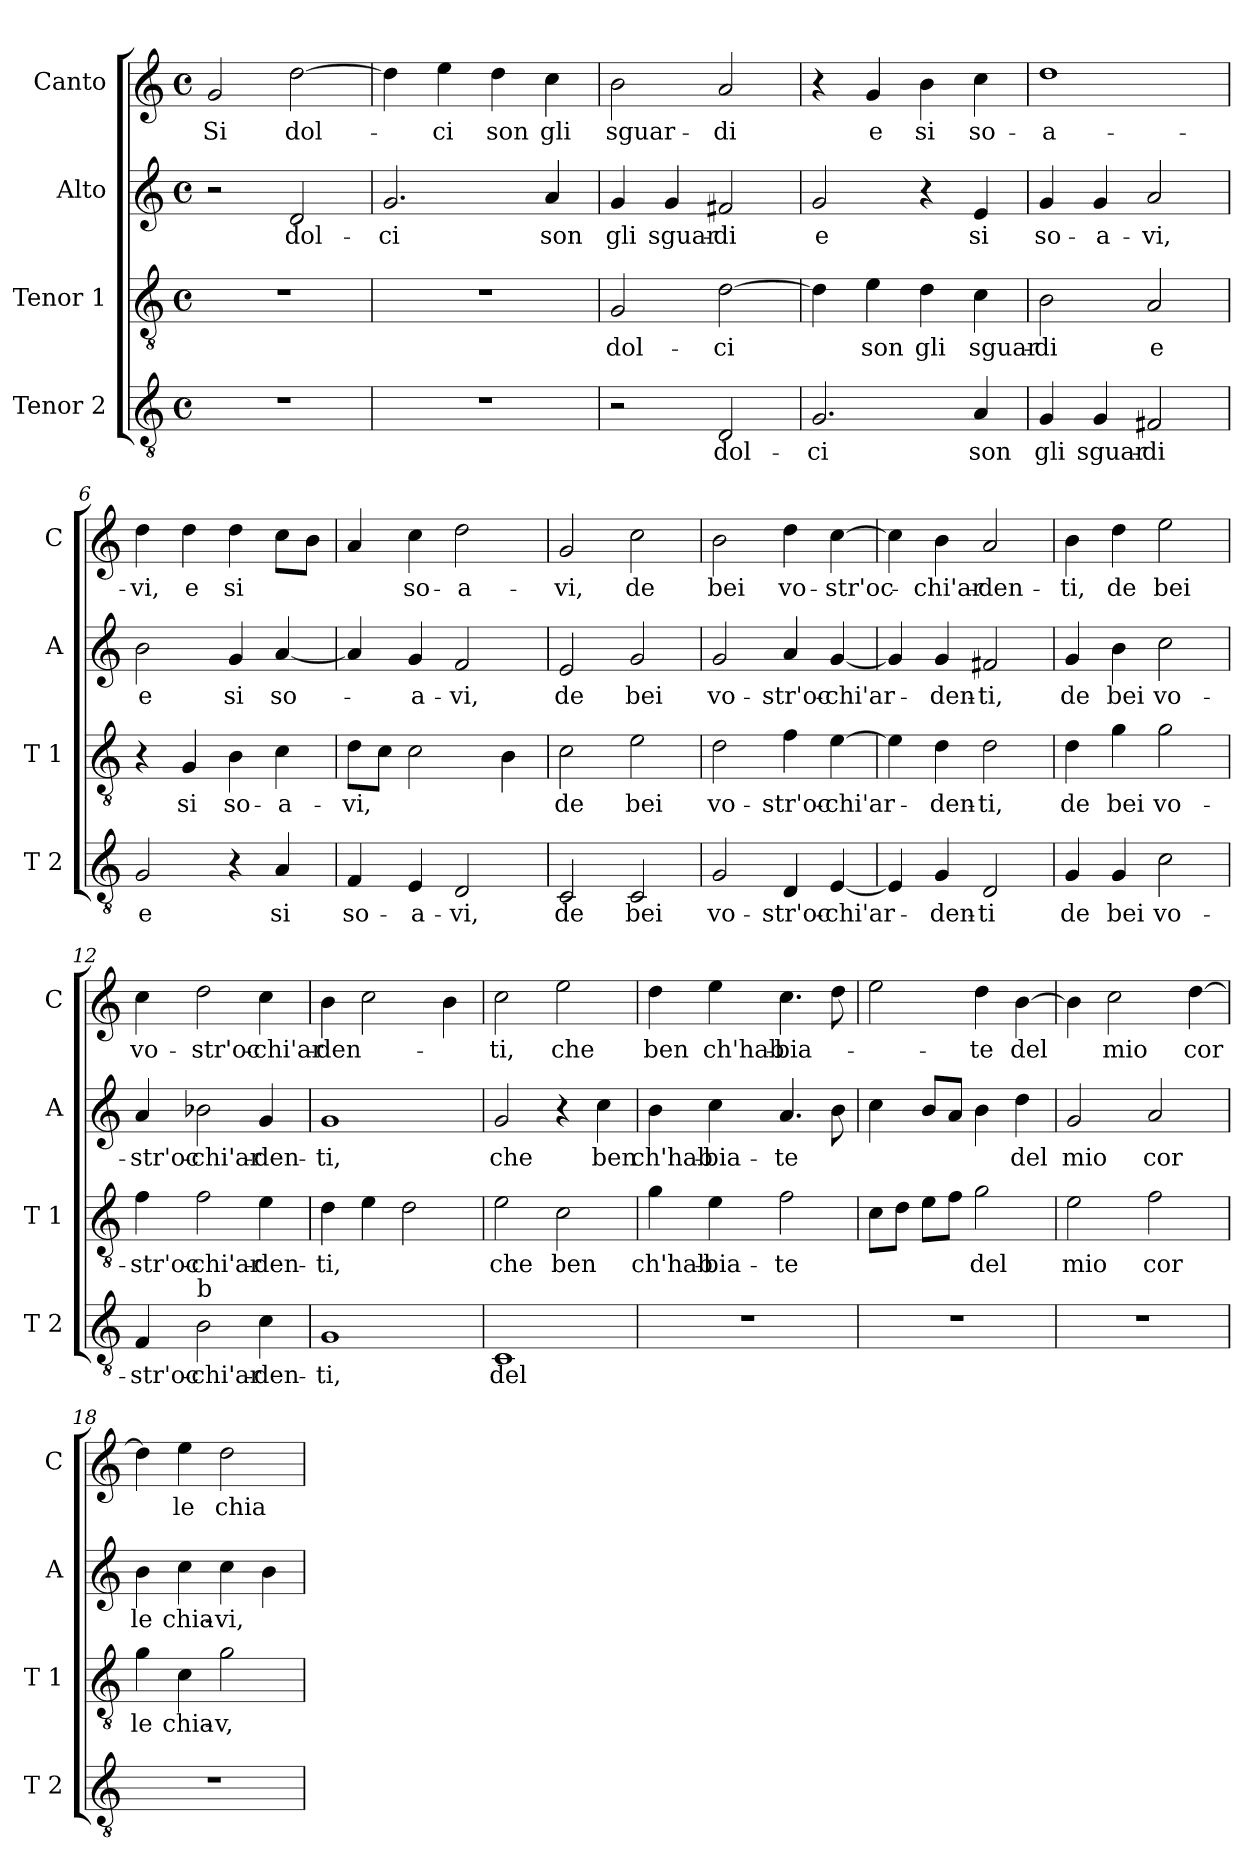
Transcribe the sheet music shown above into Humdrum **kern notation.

**kern	**text	**kern	**text	**kern	**text	**kern	**text
*part4	*part4	*part3	*part3	*part2	*part2	*part1	*part1
*staff4	*staff4	*staff3	*staff3	*staff2	*staff2	*staff1	*staff1
*I"Tenor 2	*	*I"Tenor 1	*	*I"Alto	*	*I"Canto	*
*I'T 2	*	*I'T 1	*	*I'A	*	*I'C	*
*clefGv2	*	*clefGv2	*	*clefG2	*	*clefG2	*
*k[]	*	*k[]	*	*k[]	*	*k[]	*
*C:	*	*C:	*	*C:	*	*C:	*
*M4/4	*	*M4/4	*	*M4/4	*	*M4/4	*
*met(c)	*	*met(c)	*	*met(c)	*	*met(c)	*
=1	=1	=1	=1	=1	=1	=1	=1
!	!	!	!	!	!	!	!LO:LY:b
1r	.	1r	.	2r	.	2g/	Si
!	!	!	!	!	!LO:LY:b	!	!LO:LY:b
.	.	.	.	2d/	dol-	[2dd\	dol-
=2	=2	=2	=2	=2	=2	=2	=2
!	!	!	!	!	!LO:LY:b	!	!
1r	.	1r	.	2.g/	-ci	4dd\]	.
!	!	!	!	!	!	!	!LO:LY:b
.	.	.	.	.	.	4ee\	-ci
!	!	!	!	!	!	!	!LO:LY:b
.	.	.	.	.	.	4dd\	son
!	!	!	!	!	!LO:LY:b	!	!LO:LY:b
.	.	.	.	4a/	son	4cc\	gli
=3	=3	=3	=3	=3	=3	=3	=3
!	!	!	!LO:LY:b	!	!LO:LY:b	!	!LO:LY:b
2r	.	2G/	dol-	4g/	gli	2b\	sguar-
!	!	!	!	!	!LO:LY:b	!	!
.	.	.	.	4g/	sguar-	.	.
!	!LO:LY:b	!	!LO:LY:b	!	!LO:LY:b	!	!LO:LY:b
2D/	dol-	[2d\	-ci	2f#X/	-di	2a/	-di
=4	=4	=4	=4	=4	=4	=4	=4
!	!LO:LY:b	!	!	!	!LO:LY:b	!	!
2.G/	-ci	4d\]	.	2g/	e	4r	.
!	!	!	!LO:LY:b	!	!	!	!LO:LY:b
.	.	4e\	son	.	.	4g/	e
!	!	!	!LO:LY:b	!	!	!	!LO:LY:b
.	.	4d\	gli	4r	.	4b\	si
!	!LO:LY:b	!	!LO:LY:b	!	!LO:LY:b	!	!LO:LY:b
4A/	son	4c\	sguar-	4e/	si	4cc\	so-
=5	=5	=5	=5	=5	=5	=5	=5
!	!LO:LY:b	!	!LO:LY:b	!	!LO:LY:b	!	!LO:LY:b
4G/	gli	2B\	-di	4g/	so-	1dd	-a-
!	!LO:LY:b	!	!	!	!LO:LY:b	!	!
4G/	sguar-	.	.	4g/	-a-	.	.
!	!LO:LY:b	!	!LO:LY:b	!	!LO:LY:b	!	!
2F#X/	-di	2A/	e	2a/	-vi,	.	.
=6	=6	=6	=6	=6	=6	=6	=6
!	!LO:LY:b	!	!	!	!LO:LY:b	!	!LO:LY:b
2G/	e	4r	.	2b\	e	4dd\	-vi,
!	!	!	!LO:LY:b	!	!	!	!LO:LY:b
.	.	4G/	si	.	.	4dd\	e
!	!	!	!LO:LY:b	!	!LO:LY:b	!	!LO:LY:b
4r	.	4B\	so-	4g/	si	4dd\	si
!	!LO:LY:b	!	!LO:LY:b	!	!LO:LY:b	!	!
4A/	si	4c\	-a-	[4a/	so-	8cc\L	.
.	.	.	.	.	.	8b\J	.
!!LO:LB:g=z
=7	=7	=7	=7	=7	=7	=7	=7
!	!LO:LY:b	!	!LO:LY:b	!	!	!	!
4F/	so-	8d\L	-vi,	4a/]	.	4a/	.
.	.	8c\J	.	.	.	.	.
!	!LO:LY:b	!	!	!	!LO:LY:b	!	!LO:LY:b
4E/	-a-	2c\	.	4g/	-a-	4cc\	so-
!	!LO:LY:b	!	!	!	!LO:LY:b	!	!LO:LY:b
2D/	-vi,	.	.	2f/	-vi,	2dd\	-a-
.	.	4B\	.	.	.	.	.
=8	=8	=8	=8	=8	=8	=8	=8
!	!LO:LY:b	!	!LO:LY:b	!	!LO:LY:b	!	!LO:LY:b
2C/	de	2c\	de	2e/	de	2g/	-vi,
!	!LO:LY:b	!	!LO:LY:b	!	!LO:LY:b	!	!LO:LY:b
2C/	bei	2e\	bei	2g/	bei	2cc\	de
=9	=9	=9	=9	=9	=9	=9	=9
!	!LO:LY:b	!	!LO:LY:b	!	!LO:LY:b	!	!LO:LY:b
2G/	vo-	2d\	vo-	2g/	vo-	2b\	bei
!	!LO:LY:b	!	!LO:LY:b	!	!LO:LY:b	!	!LO:LY:b
4D/	-str'oc-	4f\	-str'oc-	4a/	-str'oc-	4dd\	vo-
!	!LO:LY:b	!	!LO:LY:b	!	!LO:LY:b	!	!LO:LY:b
[4E/	-chi'ar-	[4e\	-chi'ar-	[4g/	-chi'ar-	[4cc\	-str'oc-
=10	=10	=10	=10	=10	=10	=10	=10
4E/]	.	4e\]	.	4g/]	.	4cc\]	.
!	!LO:LY:b	!	!LO:LY:b	!	!LO:LY:b	!	!LO:LY:b
4G/	-den-	4d\	-den-	4g/	-den-	4b\	-chi'ar-
!	!LO:LY:b	!	!LO:LY:b	!	!LO:LY:b	!	!LO:LY:b
2D/	-ti	2d\	-ti,	2f#X/	-ti,	2a/	-den-
=11	=11	=11	=11	=11	=11	=11	=11
!	!LO:LY:b	!	!LO:LY:b	!	!LO:LY:b	!	!LO:LY:b
4G/	de	4d\	de	4g/	de	4b\	-ti,
!	!LO:LY:b	!	!LO:LY:b	!	!LO:LY:b	!	!LO:LY:b
4G/	bei	4g\	bei	4b\	bei	4dd\	de
!	!LO:LY:b	!	!LO:LY:b	!	!LO:LY:b	!	!LO:LY:b
2c\	vo-	2g\	vo-	2cc\	vo-	2ee\	bei
=12	=12	=12	=12	=12	=12	=12	=12
!	!LO:LY:b	!	!LO:LY:b	!	!LO:LY:b	!	!LO:LY:b
4F/	-str'oc-	4f\	-str'oc-	4a/	-str'oc-	4cc\	vo-
!LO:TX:a:t=b	!	!	!	!	!	!	!
!	!LO:LY:b	!	!LO:LY:b	!	!LO:LY:b	!	!LO:LY:b
2B\	-chi'ar-	2f\	-chi'ar-	2b-X\	-chi'ar-	2dd\	-str'oc-
!	!LO:LY:b	!	!LO:LY:b	!	!LO:LY:b	!	!LO:LY:b
4c\	-den-	4e\	-den-	4g/	-den-	4cc\	-chi'ar-
!!LO:LB:g=z
=13	=13	=13	=13	=13	=13	=13	=13
!	!LO:LY:b	!	!LO:LY:b	!	!LO:LY:b	!	!LO:LY:b
1G	-ti,	4d\	-ti,	1g	-ti,	4b\	-den-
.	.	4e\	.	.	.	2cc\	.
.	.	2d\	.	.	.	.	.
.	.	.	.	.	.	4b\	.
=14	=14	=14	=14	=14	=14	=14	=14
!	!LO:LY:b	!	!LO:LY:b	!	!LO:LY:b	!	!LO:LY:b
1C	del	2e\	che	2g/	che	2cc\	-ti,
!	!	!	!LO:LY:b	!	!	!	!LO:LY:b
.	.	2c\	ben	4r	.	2ee\	che
!	!	!	!	!	!LO:LY:b	!	!
.	.	.	.	4cc\	ben	.	.
=15	=15	=15	=15	=15	=15	=15	=15
!	!	!	!LO:LY:b	!	!LO:LY:b	!	!LO:LY:b
1r	.	4g\	ch'hab-	4b\	ch'hab-	4dd\	ben
!	!	!	!LO:LY:b	!	!LO:LY:b	!	!LO:LY:b
.	.	4e\	-bia-	4cc\	-bia-	4ee\	ch'hab-
!	!	!	!LO:LY:b	!	!LO:LY:b	!	!LO:LY:b
.	.	2f\	-te	4.a/	-te	4.cc\	-bia-
.	.	.	.	8b\	.	8dd\	.
=16	=16	=16	=16	=16	=16	=16	=16
1r	.	8c\L	.	4cc\	.	2ee\	.
.	.	8d\J	.	.	.	.	.
.	.	8e\L	.	8b/L	.	.	.
.	.	8f\J	.	8a/J	.	.	.
!	!	!	!LO:LY:b	!	!	!	!LO:LY:b
.	.	2g\	del	4b\	.	4dd\	-te
!	!	!	!	!	!LO:LY:b	!	!LO:LY:b
.	.	.	.	4dd\	del	[4b\	del
=17	=17	=17	=17	=17	=17	=17	=17
!	!	!	!LO:LY:b	!	!LO:LY:b	!	!
1r	.	2e\	mio	2g/	mio	4b\]	.
!	!	!	!	!	!	!	!LO:LY:b
.	.	.	.	.	.	2cc\	mio
!	!	!	!LO:LY:b	!	!LO:LY:b	!	!
.	.	2f\	cor	2a/	cor	.	.
!	!	!	!	!	!	!	!LO:LY:b
.	.	.	.	.	.	[4dd\	cor
=18	=18	=18	=18	=18	=18	=18	=18
!	!	!	!LO:LY:b	!	!LO:LY:b	!	!
1r	.	4g\	le	4b\	le	4dd\]	.
!	!	!	!LO:LY:b	!	!LO:LY:b	!	!LO:LY:b
.	.	4c\	chia-	4cc\	chia-	4ee\	le
!	!	!	!LO:LY:b	!	!LO:LY:b	!	!LO:LY:b
.	.	2g\	-v,	4cc\	-vi,	2dd\	chia-
.	.	.	.	4b\	.	.	.
=	=	=	=	=	=	=	=
*-	*-	*-	*-	*-	*-	*-	*-
